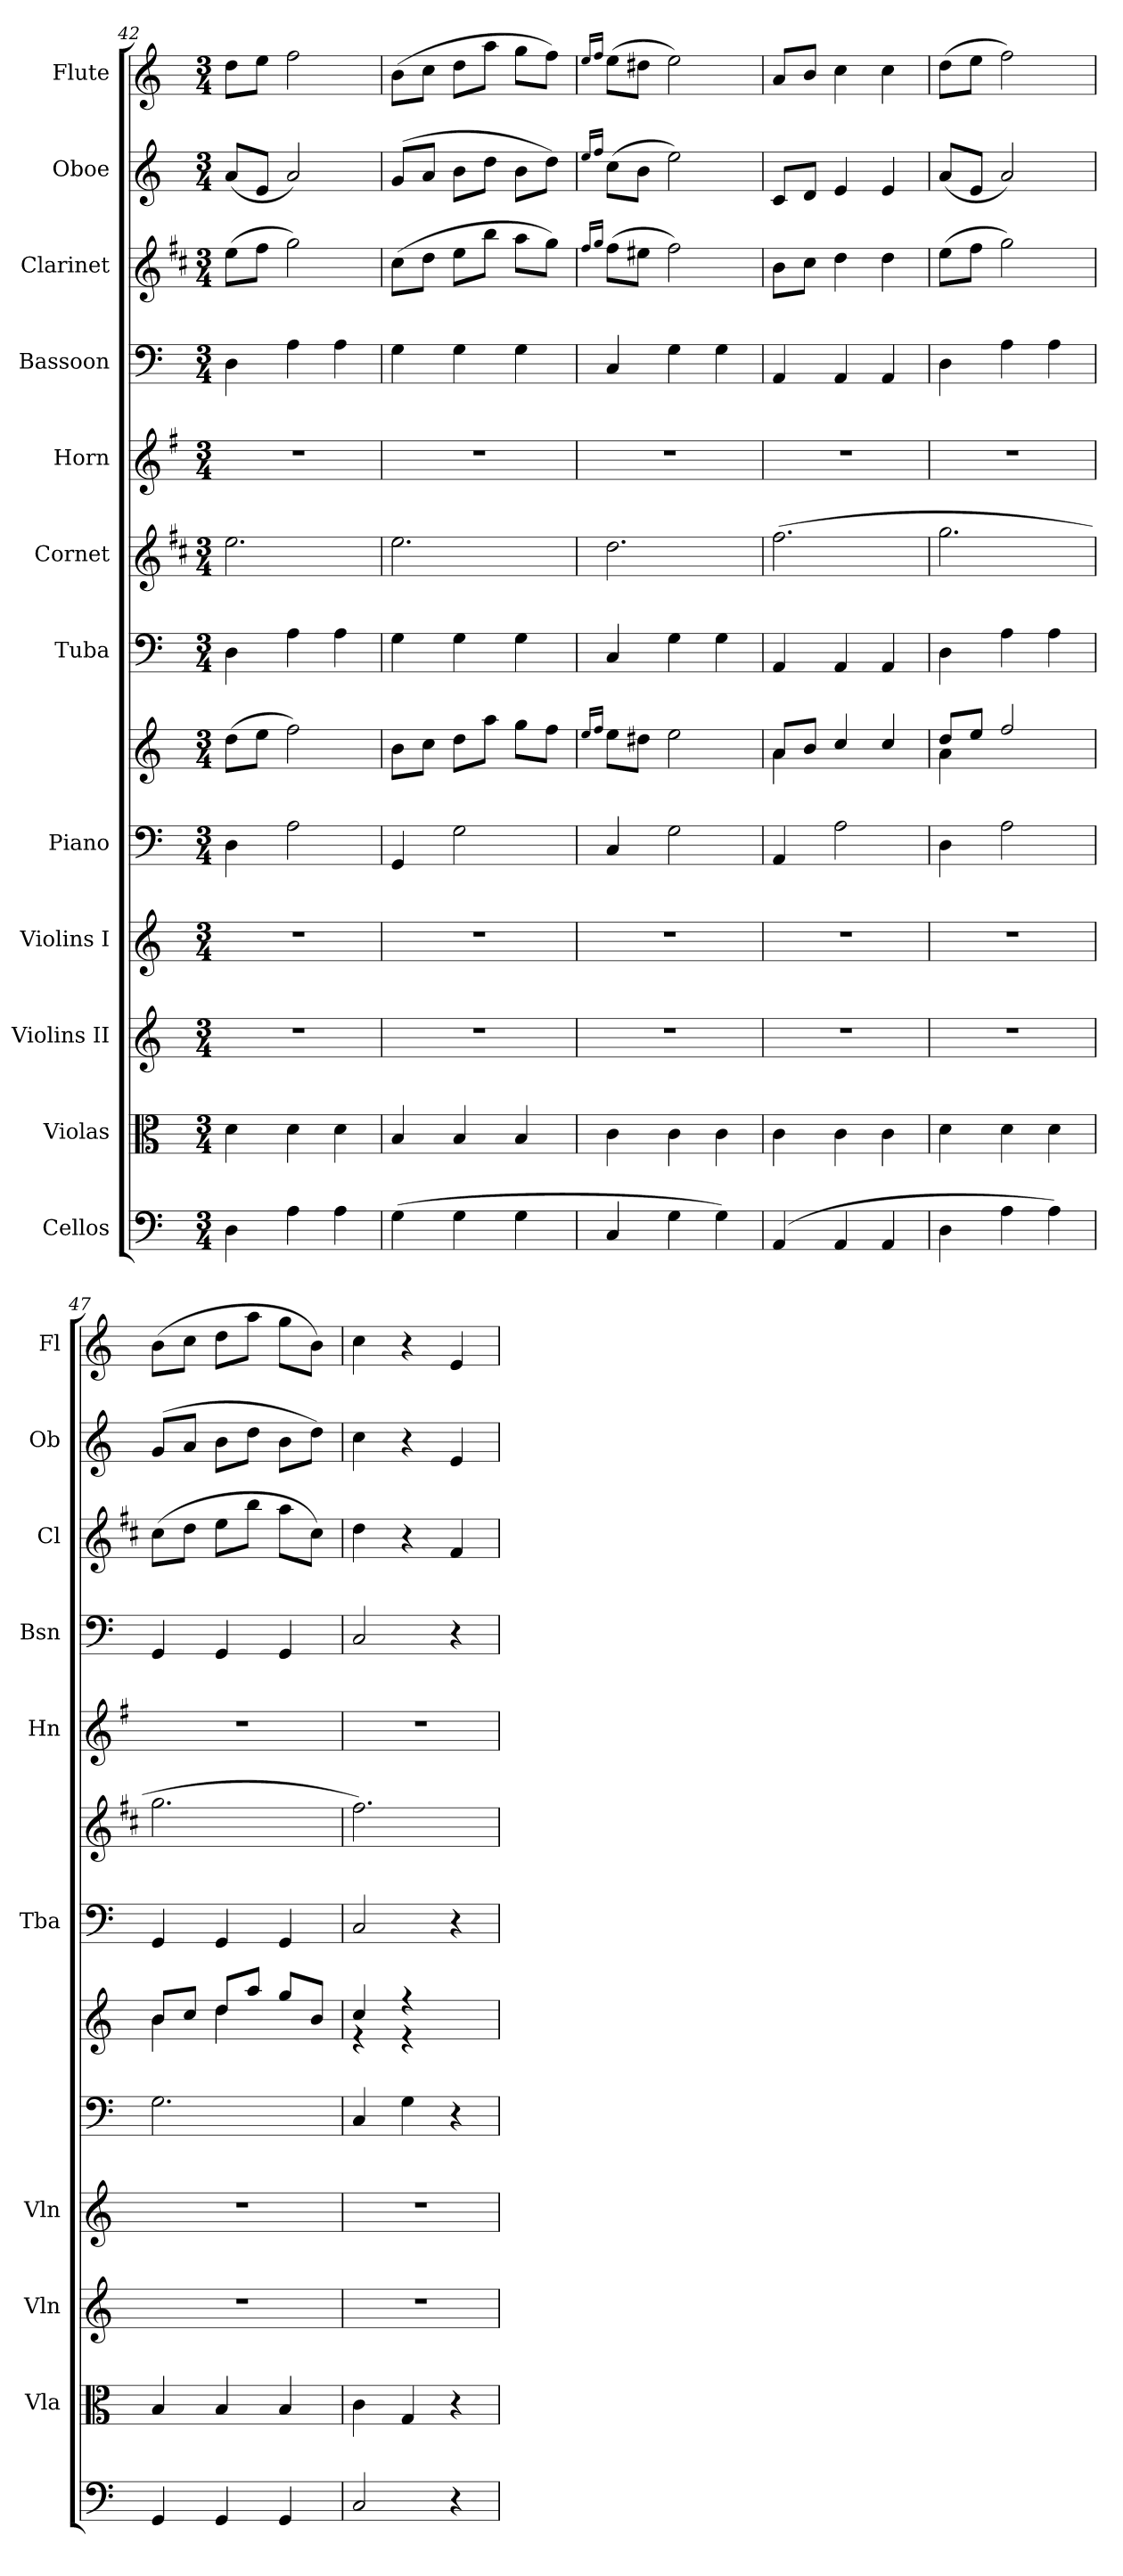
**kern	**kern	**kern	**kern	**kern	**kern	**kern	**kern	**kern	**kern	**kern	**kern	**kern
*part12	*part11	*part10	*part9	*part8	*part8	*part7	*part6	*part5	*part4	*part3	*part2	*part1
*staff13	*staff12	*staff11	*staff10	*staff9	*staff8	*staff7	*staff6	*staff5	*staff4	*staff3	*staff2	*staff1
*I"Cellos	*I"Violas	*I"Violins II	*I"Violins I	*I"Piano	*	*I"Tuba	*I"Cornet	*I"Horn	*I"Bassoon	*I"Clarinet	*I"Oboe	*I"Flute
*	*I'Vla	*I'Vln	*I'Vln	*	*	*I'Tba	*	*I'Hn	*I'Bsn	*I'Cl	*I'Ob	*I'Fl
*clefF4	*clefC3	*clefG2	*clefG2	*clefF4	*clefG2	*clefF4	*clefG2	*clefG2	*clefF4	*clefG2	*clefG2	*clefG2
*	*	*	*	*	*	*	*ITrd1c2	*ITrd4c7	*	*ITrd1c2	*	*
*k[]	*k[]	*k[]	*k[]	*k[]	*k[]	*k[]	*k[]	*k[]	*k[]	*k[]	*k[]	*k[]
*M3/4	*M3/4	*M3/4	*M3/4	*M3/4	*M3/4	*M3/4	*M3/4	*M3/4	*M3/4	*M3/4	*M3/4	*M3/4
=42	=42	=42	=42	=42	=42	=42	=42	=42	=42	=42	=42	=42
4D\	4d\	2.r	2.r	4D\	(8dd\L	4D\	2.dd\	2.r	4D\	(8dd\L	(8a/L	8dd\L
.	.	.	.	.	8ee\J	.	.	.	.	8ee\J	8e/J	8ee\J
4A\	4d\	.	.	2A\	2ff\)	4A\	.	.	4A\	2ff\)	2a/)	2ff\
4A\	4d\	.	.	.	.	4A\	.	.	4A\	.	.	.
=43	=43	=43	=43	=43	=43	=43	=43	=43	=43	=43	=43	=43
(4G\	4B/	2.r	2.r	4GG/	8b\L	4G\	2.dd\	2.r	4G\	(8b\L	(8g/L	(8b\L
.	.	.	.	.	8cc\J	.	.	.	.	8cc\J	8a/J	8cc\J
4G\	4B/	.	.	2G\	8dd\L	4G\	.	.	4G\	8dd\L	8b\L	8dd\L
.	.	.	.	.	8aa\J	.	.	.	.	8aa\J	8dd\J	8aa\J
4G\	4B/	.	.	.	8gg\L	4G\	.	.	4G\	8gg\L	8b\L	8gg\L
.	.	.	.	.	8ff\J	.	.	.	.	8ff\J)	8dd\J)	8ff\J)
=44	=44	=44	=44	=44	=44	=44	=44	=44	=44	=44	=44	=44
.	.	.	.	.	16qee/LL	.	.	.	.	16qee/LL	16qee/LL	16qee/LL
.	.	.	.	.	16qff/JJ	.	.	.	.	16qff/JJ	16qff/JJ	16qff/JJ
4C/	4c\	2.r	2.r	4C/	8ee\L	4C/	2.cc\	2.r	4C/	(8ee\L	(8cc\L	(8ee\L
.	.	.	.	.	8dd#X\J	.	.	.	.	8dd#X\J	8b\J	8dd#X\J
4G\	4c\	.	.	2G\	2ee\	4G\	.	.	4G\	2ee\)	2ee\)	2ee\)
4G\)	4c\	.	.	.	.	4G\	.	.	4G\	.	.	.
=45	=45	=45	=45	=45	=45	=45	=45	=45	=45	=45	=45	=45
*	*	*	*	*	*^	*	*	*	*	*	*	*
(4AA/	4c\	2.r	2.r	4AA/	8a/L	4a\	4AA/	(2.ee\	2.r	4AA/	8a\L	8c/L	8a/L
.	.	.	.	.	8b/J	.	.	.	.	.	8b\J	8d/J	8b/J
4AA/	4c\	.	.	2A\	4cc/	2ryy	4AA/	.	.	4AA/	4cc\	4e/	4cc\
4AA/	4c\	.	.	.	4cc/	.	4AA/	.	.	4AA/	4cc\	4e/	4cc\
=46	=46	=46	=46	=46	=46	=46	=46	=46	=46	=46	=46	=46	=46
4D\	4d\	2.r	2.r	4D\	8dd/L	4a\	4D\	2.ff\	2.r	4D\	(8dd\L	(8a/L	(8dd\L
.	.	.	.	.	8ee/J	.	.	.	.	.	8ee\J	8e/J	8ee\J
4A\	4d\	.	.	2A\	2ff/	2ryy	4A\	.	.	4A\	2ff\)	2a/)	2ff\)
4A\)	4d\	.	.	.	.	.	4A\	.	.	4A\	.	.	.
=47	=47	=47	=47	=47	=47	=47	=47	=47	=47	=47	=47	=47	=47
4GG/	4B/	2.r	2.r	2.G\	8b/L	4b\	4GG/	2.ff\	2.r	4GG/	(8b\L	(8g/L	(8b\L
.	.	.	.	.	8cc/J	.	.	.	.	.	8cc\J	8a/J	8cc\J
4GG/	4B/	.	.	.	8dd/L	4dd\	4GG/	.	.	4GG/	8dd\L	8b\L	8dd\L
.	.	.	.	.	8aa/J	.	.	.	.	.	8aa\J	8dd\J	8aa\J
4GG/	4B/	.	.	.	8gg/L	4ryy	4GG/	.	.	4GG/	8gg\L	8b\L	8gg\L
.	.	.	.	.	8b/J	.	.	.	.	.	8b\J)	8dd\J)	8b\J)
!!LO:PB:g=z
=48	=48	=48	=48	=48	=48	=48	=48	=48	=48	=48	=48	=48	=48
2C/	4c\	2.r	2.r	4C/	4cc/	4r	2C/	2.ee\)	2.r	2C/	4cc\	4cc\	4cc\
.	4G/	.	.	4G\	4r	4r	.	.	.	.	4r	4r	4r
4r	4r	.	.	4r	4ryy	4ryy	4r	.	.	4r	4e/	4e/	4e/
*	*	*	*	*	*v	*v	*	*	*	*	*	*	*
=	=	=	=	=	=	=	=	=	=	=	=	=
*-	*-	*-	*-	*-	*-	*-	*-	*-	*-	*-	*-	*-
